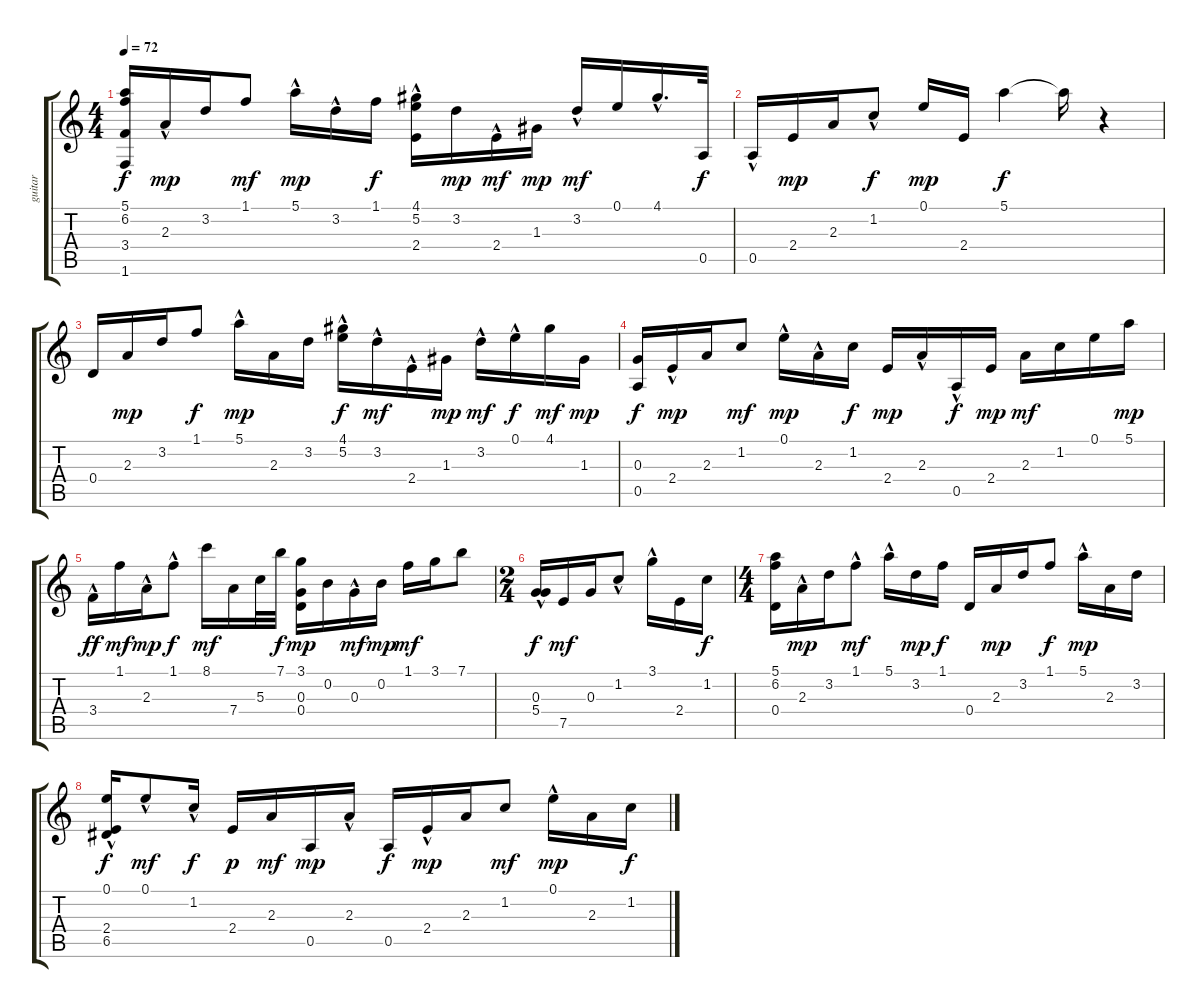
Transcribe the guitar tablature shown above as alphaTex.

\track ("guitar" "guitar") {instrument acousticguitarsteel}
\staff {score tabs}
\tuning (E4 B3 G3 D3 A2 E2) {hide}
\ts (4 4)
\tempo 72
\clef g2
\ks c
(5.1 6.2 3.4 1.6).16{dy f} 2.3{hac}.16{dy mp} 3.2.16 1.1.8{dy mf} 5.1{hac}.16{dy mp} 3.2{hac}.16 1.1.16{dy f} (4.1{hac} 5.2 2.4{hac}).16 3.2.16{dy mp} 2.4{hac}.16{dy mf} 1.3.16{dy mp} 3.2{hac}.16{dy mf} 0.1.16 4.1{hac}.16{d} 0.5.32{dy f} |
0.5{hac}.16 2.4.16{dy mp} 2.3.16 1.2{hac}.8{dy f} 0.1.16{dy mp} 2.4.16 5.1.4{dy f} 5.1{t}.16 r.4 |
0.4.16 2.3.16{dy mp} 3.2.16 1.1.8{dy f} 5.1{hac}.16{dy mp} 2.3.16 3.2.16 (4.1{hac} 5.2).16{dy f} 3.2{hac}.16{dy mf} 2.4{hac}.16 1.3.16{dy mp} 3.2{hac}.16{dy mf} 0.1{hac}.16{dy f} 4.1.16{dy mf} 1.3.16{dy mp} |
(0.3 0.5).16{dy f} 2.4{hac}.16{dy mp} 2.3.16 1.2.8{dy mf} 0.1{hac}.16{dy mp} 2.3{hac}.16 1.2.16{dy f} 2.4.16{dy mp} 2.3{hac}.16 0.5{hac}.16{dy f} 2.4.16{dy mp} 2.3.16{dy mf} 1.2.16 0.1.16 5.1.16{dy mp} |
3.4{hac}.16{dy ff} 1.1.16{dy mf} 2.3{hac}.16{dy mp} 1.1{hac}.8{dy f} 8.1.16{dy mf} 7.4.16 5.3.32 7.1.32{dy f} (3.1 0.3 0.4).16{dy mp} 0.2.16 0.3{hac}.16{dy mf} 0.2.16{dy mp} 1.1.16{dy mf} 3.1.16 7.1.8 |
\ts (2 4)
(0.3 5.4{hac}).16{dy f} 7.5.16{dy mf} 0.3.16 1.2{hac}.8 3.1{hac}.16 2.4.16 1.2.16{dy f} |
\ts (4 4)
(5.1 6.2 0.4).16 2.3{hac}.16{dy mp} 3.2.16 1.1{hac}.8{dy mf} 5.1{hac}.16 3.2.16{dy mp} 1.1.16{dy f} 0.4.16 2.3.16{dy mp} 3.2.16 1.1.8{dy f} 5.1{hac}.16{dy mp} 2.3.16 3.2.16 |
(0.1 2.4 6.5{hac}).16{dy f} 0.1{hac}.8{dy mf} 1.2{hac}.16{dy f} 2.4.16{dy p} 2.3.16{dy mf} 0.5.16{dy mp} 2.3{hac}.16 0.5.16{dy f} 2.4{hac}.16{dy mp} 2.3.16 1.2.8{dy mf} 0.1{hac}.16{dy mp} 2.3.16 1.2.16{dy f}
